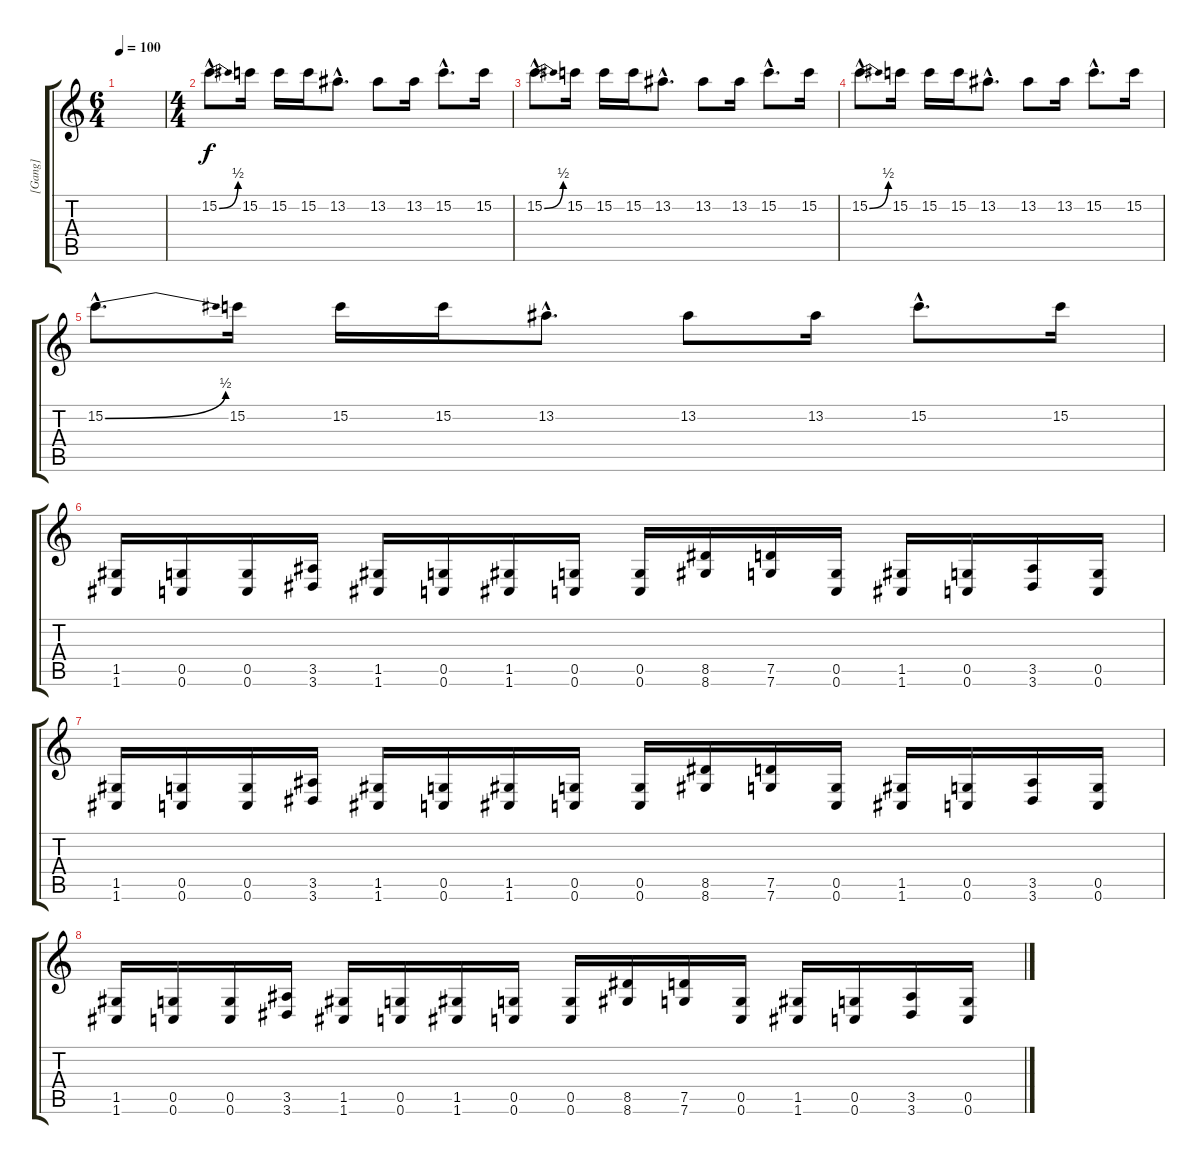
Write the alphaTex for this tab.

\track ("[Gang]" "[Gang]") {instrument distortionguitar}
\staff {score tabs}
\tuning (D4 A3 F3 C3 G2 C2) {hide}
\ts (6 4)
\tempo 100
\clef g2
\ks c
|
\ts (4 4)
15.2{be (bend 0 0 60 2) hac}.8{d} 15.2.16 15.2.16 15.2.16 13.2{hac}.8{d} 13.2.8 13.2.16 15.2{hac}.8{d} 15.2.16 |
15.2{be (bend 0 0 60 2) hac}.8{d} 15.2.16 15.2.16 15.2.16 13.2{hac}.8{d} 13.2.8 13.2.16 15.2{hac}.8{d} 15.2.16 |
15.2{be (bend 0 0 60 2) hac}.8{d} 15.2.16 15.2.16 15.2.16 13.2{hac}.8{d} 13.2.8 13.2.16 15.2{hac}.8{d} 15.2.16 |
15.2{be (bend 0 0 60 2) hac}.8{d} 15.2.16 15.2.16 15.2.16 13.2{hac}.8{d} 13.2.8 13.2.16 15.2{hac}.8{d} 15.2.16 |
(1.5 1.6).16 (0.5 0.6).16 (0.5 0.6).16 (3.5 3.6).16 (1.5 1.6).16 (0.5 0.6).16 (1.5 1.6).16 (0.5 0.6).16 (0.5 0.6).16 (8.5 8.6).16 (7.5 7.6).16 (0.5 0.6).16 (1.5 1.6).16 (0.5 0.6).16 (3.5 3.6).16 (0.5 0.6).16 |
(1.5 1.6).16 (0.5 0.6).16 (0.5 0.6).16 (3.5 3.6).16 (1.5 1.6).16 (0.5 0.6).16 (1.5 1.6).16 (0.5 0.6).16 (0.5 0.6).16 (8.5 8.6).16 (7.5 7.6).16 (0.5 0.6).16 (1.5 1.6).16 (0.5 0.6).16 (3.5 3.6).16 (0.5 0.6).16 |
(1.5 1.6).16 (0.5 0.6).16 (0.5 0.6).16 (3.5 3.6).16 (1.5 1.6).16 (0.5 0.6).16 (1.5 1.6).16 (0.5 0.6).16 (0.5 0.6).16 (8.5 8.6).16 (7.5 7.6).16 (0.5 0.6).16 (1.5 1.6).16 (0.5 0.6).16 (3.5 3.6).16 (0.5 0.6).16
